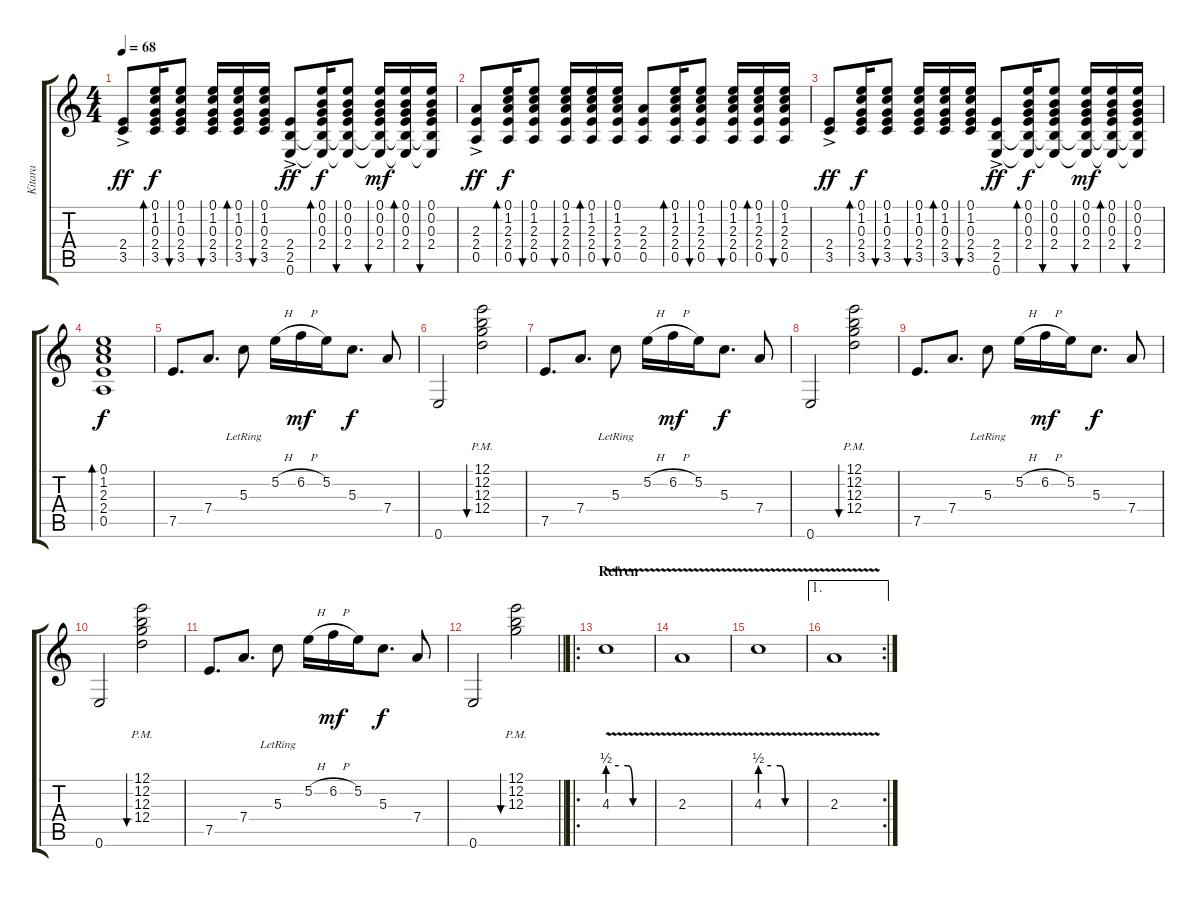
\track ("Kitara" "Kitara") {instrument electricguitarclean}
\staff {score tabs}
\tuning (E4 B3 G3 D3 A2 E2) {hide}
\ts (4 4)
\tempo 68
\clef g2
\ks c
(2.4 3.5{ac}).8{dy ff volume 8} (0.1 1.2 0.3 2.4 3.5).16{bd 30 dy f} (0.1 1.2 0.3 2.4 3.5).8{bu 30} (0.1 1.2 0.3 2.4 3.5).16{bu 30} (0.1 1.2 0.3 2.4 3.5).16{bd 30} (0.1 1.2 0.3 2.4 3.5).16{bu 30} (2.4 2.5 0.6{ac}).8{dy ff} (0.1 0.2 0.3 2.4 2.5{t} 0.6{t}).16{bd 30 dy f} (0.1 0.2 0.3 2.4 2.5{t} 0.6{t}).8{bu 30} (0.1 0.2 0.3 2.4 2.5{t} 0.6{t}).16{bu 30 dy mf} (0.1 0.2 0.3 2.4 2.5{t} 0.6{t}).16{bd 30} (0.1 0.2 0.3 2.4 2.5{t} 0.6{t}).16{bu 30} |
(2.3 2.4 0.5{ac}).8{dy ff} (0.1 1.2 2.3 2.4 0.5).16{bd 30 dy f} (0.1 1.2 2.3 2.4 0.5).8{bu 30} (0.1 1.2 2.3 2.4 0.5).16{bu 30} (0.1 1.2 2.3 2.4 0.5).16{bd 30} (0.1 1.2 2.3 2.4 0.5).16{bu 30} (2.3 2.4 0.5).8 (0.1 1.2 2.3 2.4 0.5).16{bd 30} (0.1 1.2 2.3 2.4 0.5).8{bu 30} (0.1 1.2 2.3 2.4 0.5).16{bu 30} (0.1 1.2 2.3 2.4 0.5).16{bd 30} (0.1 1.2 2.3 2.4 0.5).16{bu 30} |
(2.4 3.5{ac}).8{dy ff} (0.1 1.2 0.3 2.4 3.5).16{bd 30 dy f} (0.1 1.2 0.3 2.4 3.5).8{bu 30} (0.1 1.2 0.3 2.4 3.5).16{bu 30} (0.1 1.2 0.3 2.4 3.5).16{bd 30} (0.1 1.2 0.3 2.4 3.5).16{bu 30} (2.4 2.5 0.6{ac}).8{dy ff} (0.1 0.2 0.3 2.4 2.5{t} 0.6{t}).16{bd 30 dy f} (0.1 0.2 0.3 2.4 2.5{t} 0.6{t}).8{bu 30} (0.1 0.2 0.3 2.4 2.5{t} 0.6{t}).16{bu 30 dy mf} (0.1 0.2 0.3 2.4 2.5{t} 0.6{t}).16{bd 30} (0.1 0.2 0.3 2.4 2.5{t} 0.6{t}).16{bu 30} |
(0.1 1.2 2.3 2.4 0.5).1{bd 60 dy f} |
7.5.8{d volume 13} 7.4.8{d} 5.3{lr}.8 5.2{h}.16 6.2{h}.16{dy mf} 5.2.16 5.3.8{d dy f} 7.4.8 |
0.6.2 (12.1{pm} 12.2{pm} 12.3{pm} 12.4).2{bu 120} |
7.5.8{d} 7.4.8{d} 5.3{lr}.8 5.2{h}.16 6.2{h}.16{dy mf} 5.2.16 5.3.8{d dy f} 7.4.8 |
0.6.2 (12.1{pm} 12.2{pm} 12.3{pm} 12.4).2{bu 120} |
7.5.8{d volume 13} 7.4.8{d} 5.3{lr}.8 5.2{h}.16 6.2{h}.16{dy mf} 5.2.16 5.3.8{d dy f} 7.4.8 |
0.6.2 (12.1{pm} 12.2{pm} 12.3{pm} 12.4).2{bu 120} |
7.5.8{d volume 13} 7.4.8{d} 5.3{lr}.8 5.2{h}.16 6.2{h}.16{dy mf} 5.2.16 5.3.8{d dy f} 7.4.8 |
\barLineRight lightlight
0.6.2 (12.1{pm} 12.2{pm} 12.3{pm}).2{bu 120} |
\ro
\section ("" "Refren")
4.3{be (custom 0 2 15 2 28 2 35 0 60 0) v}.1{instrument overdrivenguitar} |
2.3{v}.1 |
4.3{be (custom 0 2 15 2 28 2 35 0 60 0) v}.1{instrument overdrivenguitar} |
\ae 1
\rc 2
2.3{v}.1
